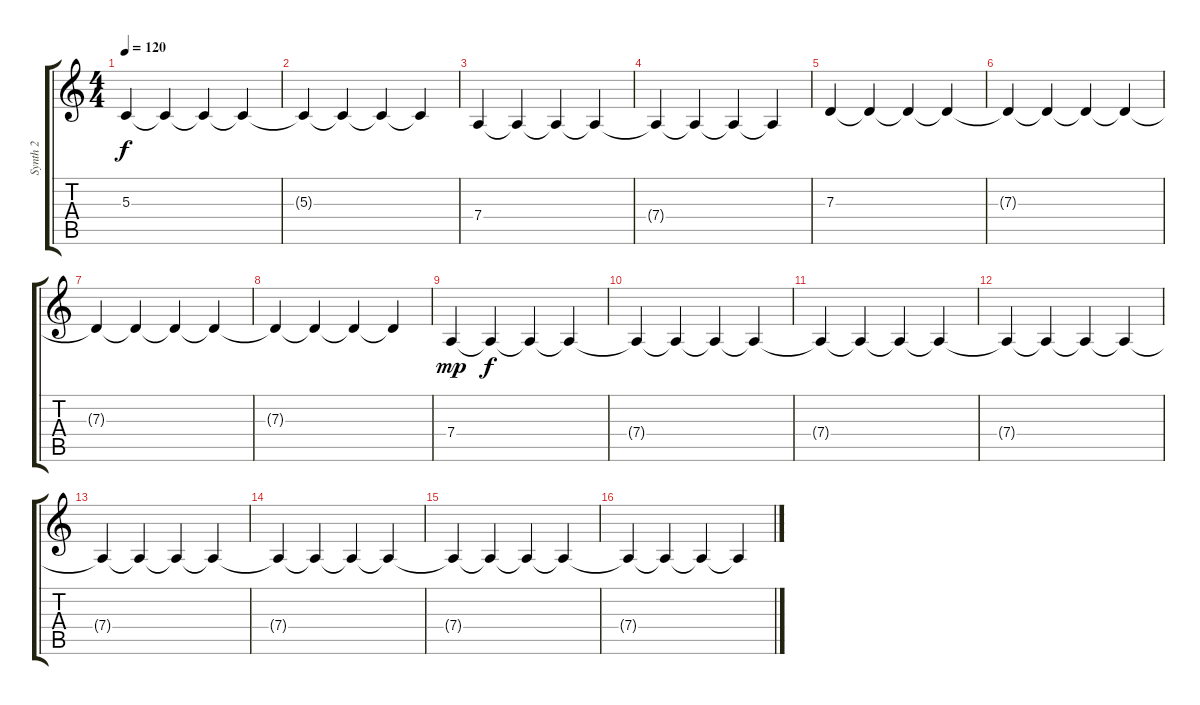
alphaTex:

\track ("Synth 2" "Synth 2") {instrument pad4choir}
\staff {score tabs}
\tuning (E4 B3 G3 D3 A2 E2) {hide}
\ts (4 4)
\tempo 120
\clef g2
\ks c
5.3.4{dy f} 5.3{t}.4 5.3{t}.4 5.3{t}.4 |
5.3{t}.4 5.3{t}.4 5.3{t}.4 5.3{t}.4 |
7.4.4 7.4{t}.4 7.4{t}.4 7.4{t}.4 |
7.4{t}.4 7.4{t}.4 7.4{t}.4 7.4{t}.4 |
7.3.4 7.3{t}.4 7.3{t}.4 7.3{t}.4 |
7.3{t}.4 7.3{t}.4 7.3{t}.4 7.3{t}.4 |
7.3{t}.4 7.3{t}.4 7.3{t}.4 7.3{t}.4 |
7.3{t}.4 7.3{t}.4 7.3{t}.4 7.3{t}.4 |
7.4.4{dy mp} 7.4{t}.4{dy f} 7.4{t}.4 7.4{t}.4 |
7.4{t}.4 7.4{t}.4 7.4{t}.4 7.4{t}.4 |
7.4{t}.4 7.4{t}.4 7.4{t}.4 7.4{t}.4 |
7.4{t}.4 7.4{t}.4 7.4{t}.4 7.4{t}.4 |
7.4{t}.4 7.4{t}.4 7.4{t}.4 7.4{t}.4 |
7.4{t}.4 7.4{t}.4 7.4{t}.4 7.4{t}.4 |
7.4{t}.4 7.4{t}.4 7.4{t}.4 7.4{t}.4 |
7.4{t}.4 7.4{t}.4 7.4{t}.4 7.4{t}.4
